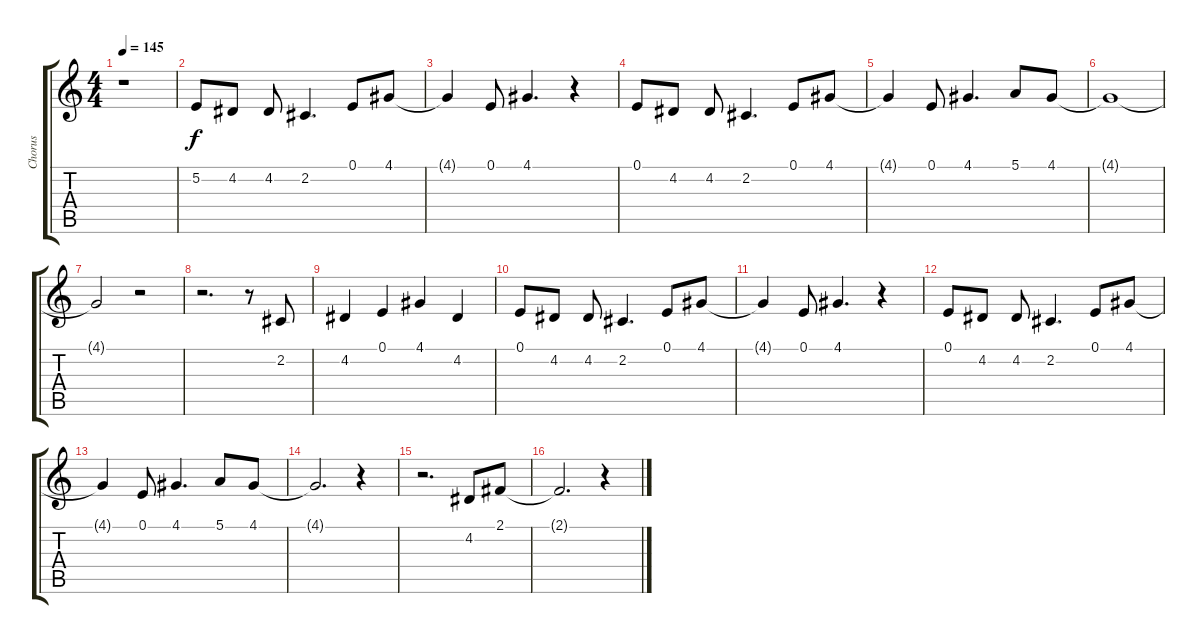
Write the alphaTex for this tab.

\track ("Chorus" "Chorus") {instrument vibraphone}
\staff {score tabs}
\tuning (E4 B3 G3 D3 A2 E2) {hide}
\ts (4 4)
\tempo 145
\clef g2
\ks c
r.1{dy f} |
5.2.8 4.2.8 4.2.8 2.2.4{d} 0.1.8 4.1.8 |
4.1{t}.4 0.1.8 4.1.4{d} r.4 |
0.1.8 4.2.8 4.2.8 2.2.4{d} 0.1.8 4.1.8 |
4.1{t}.4 0.1.8 4.1.4{d} 5.1.8 4.1.8 |
4.1{t}.1 |
4.1{t}.2 r.2 |
r.2{d} r.8 2.2.8 |
4.2.4 0.1.4 4.1.4 4.2.4 |
0.1.8 4.2.8 4.2.8 2.2.4{d} 0.1.8 4.1.8 |
4.1{t}.4 0.1.8 4.1.4{d} r.4 |
0.1.8 4.2.8 4.2.8 2.2.4{d} 0.1.8 4.1.8 |
4.1{t}.4 0.1.8 4.1.4{d} 5.1.8 4.1.8 |
4.1{t}.2{d} r.4 |
r.2{d} 4.2.8 2.1.8 |
2.1{t}.2{d} r.4
